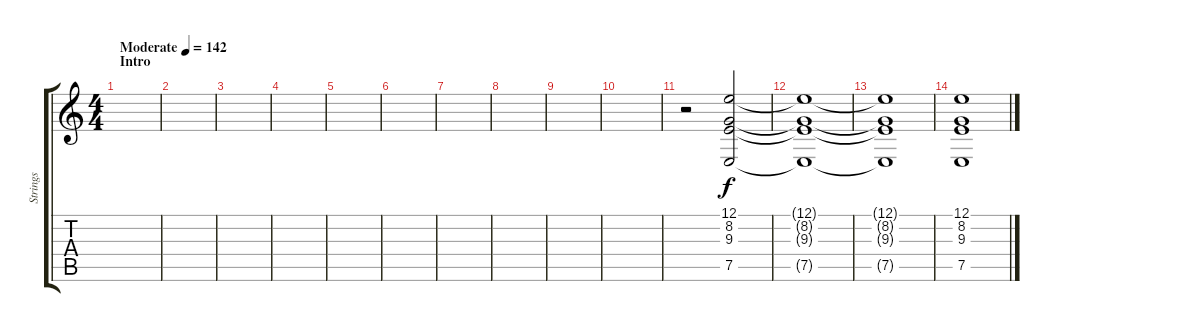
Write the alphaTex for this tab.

\track ("Strings" "Strings") {instrument stringensemble1}
\staff {score tabs}
\tuning (E4 B3 G3 D3 A2 E2) {hide}
\ts (4 4)
\section ("" "Intro")
\tempo (142 "Moderate")
\clef g2
\ks c
|
|
|
|
|
|
|
|
|
|
r.2 (12.1 8.2 9.3 7.5).2{volume 9} |
(12.1{t} 8.2{t} 9.3{t} 7.5{t}).1 |
(12.1{t} 8.2{t} 9.3{t} 7.5{t}).1 |
(12.1 8.2 9.3 7.5).1
